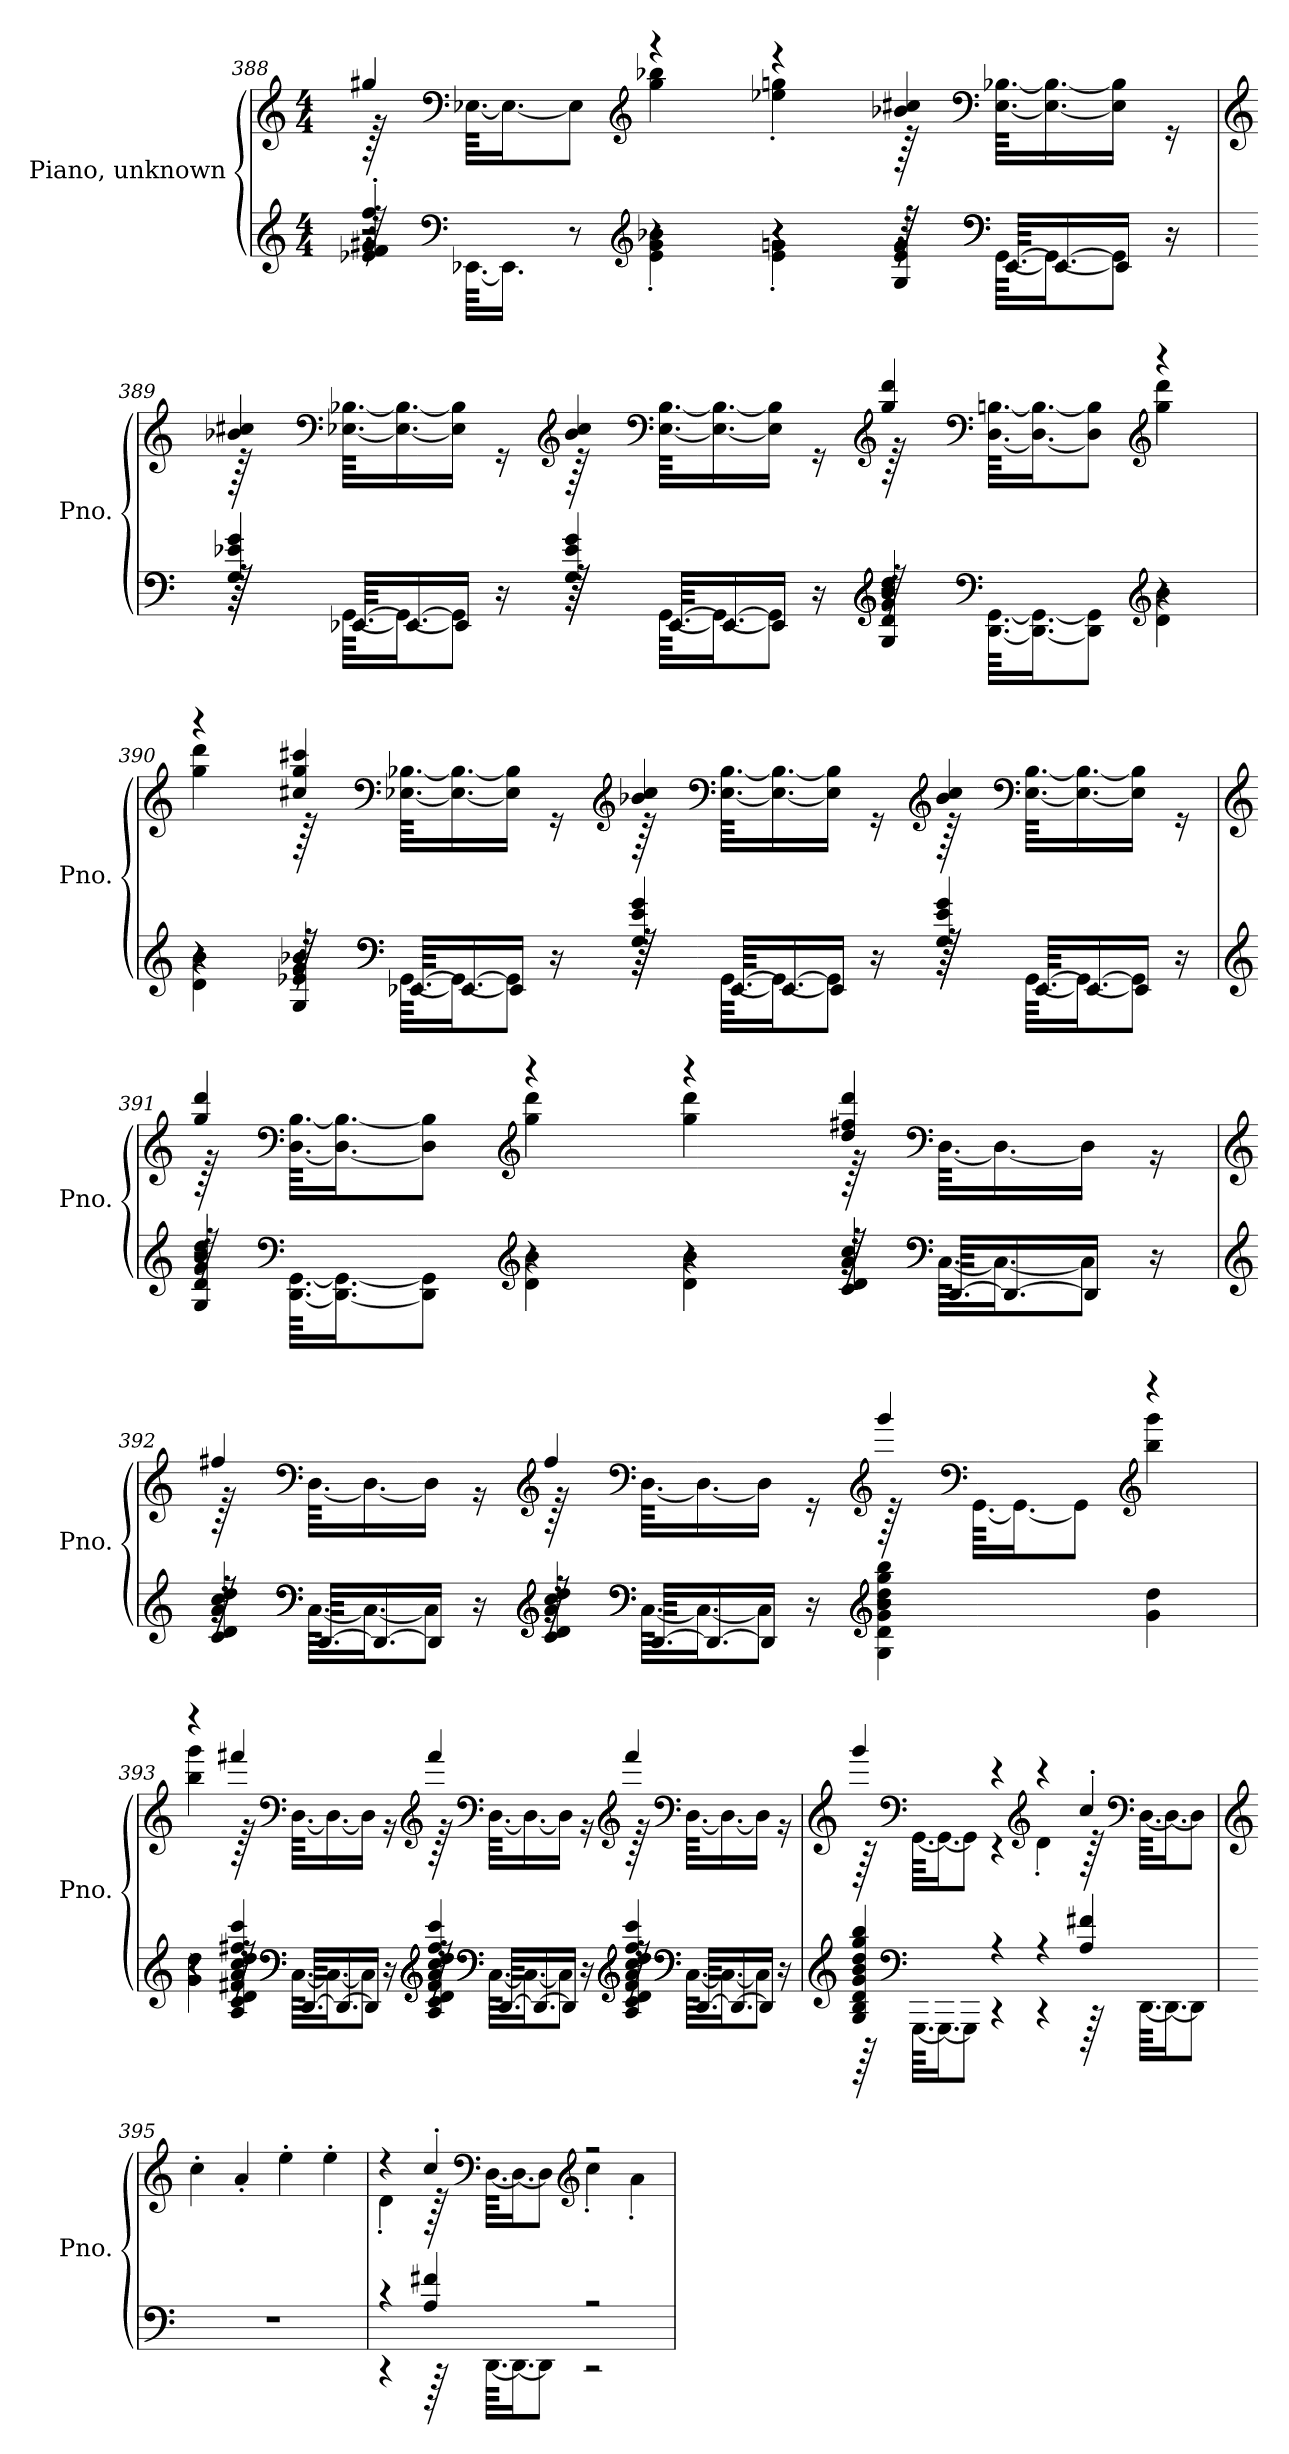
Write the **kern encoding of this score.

**kern	**kern
*part1	*part1
*staff2	*staff1
*I"Piano, unknown	*
*I'Pno.	*
*clefG2	*clefG2
*k[]	*k[]
*M4/4	*M4/4
=388	=388
*^	*^
*	*^	*	*
4e-X/' 4f/' 4g#X/' 4ff/'	128r	2r	4gg#X/	128r
*clefF4	*	*	*clefF4	*
.	[64.EE-X\KKLL	.	.	[64.E-X\KKLL
.	16.EE-\JJ]	.	.	16.E-\J_
.	8r	.	.	8E-\J]
*clefG2	*	*	*clefG2	*
4r	4e-\' 4g#\' 4b-X\'	.	4r	4gg#\ 4bb-X\
4r	4e-\' 4gn\'	4r	4r	4ee-X\' 4ggn\'
4G/ 4e-/ 4g/	128r	128r	4b-X/ 4cc#X/	128r
*clefF4	*	*	*clefF4	*
.	[64.GG\KKLL	[64.EE-/KKLL	.	[64.E-\ [64.B-X\KKLL
.	16.GG\J_	16.EE-/_	.	16.E-\_ 16.B-\_
.	8GG\J]	16EE-/JJ]	.	16E-\] 16B-\]JJ
.	.	16r	.	16r
!!LO:LB:g=z	!!
=389	=389	=389	=389	=389
*	*	*	*clefG2	*
4G/ 4e-X/ 4g/	128r	128r	4b-X/ 4cc#X/	128r
*	*	*	*clefF4	*
.	[64.GG\KKLL	[64.EE-X/KKLL	.	[64.E-X\ [64.B-X\KKLL
.	16.GG\J_	16.EE-/_	.	16.E-\_ 16.B-\_
.	8GG\J]	16EE-/JJ]	.	16E-\] 16B-\]JJ
.	.	16r	.	16r
*	*	*	*clefG2	*
4G/ 4e-/ 4g/	128r	128r	4b-/ 4cc#/	128r
*	*	*	*clefF4	*
.	[64.GG\KKLL	[64.EE-/KKLL	.	[64.E-\ [64.B-\KKLL
.	16.GG\J_	16.EE-/_	.	16.E-\_ 16.B-\_
.	8GG\J]	16EE-/JJ]	.	16E-\] 16B-\]JJ
.	.	16r	.	16r
*clefG2	*	*	*clefG2	*
4G/ 4d/ 4g/ 4b/ 4dd/	128r	2r	4gg/ 4ddd/	128r
*clefF4	*	*	*clefF4	*
.	[64.DD\ [64.GG\KKLL	.	.	[64.D\ [64.Bn\KKLL
.	16.DD\_ 16.GG\_J	.	.	16.D\_ 16.B\_J
.	8DD\] 8GG\]J	.	.	8D\] 8B\]J
*clefG2	*	*	*clefG2	*
4r	4d\ 4b\	.	4r	4gg\ 4ddd\
!!LO:LB:g=z	!!
=390	=390	=390	=390	=390
4r	4d\ 4b\	4r	4r	4gg\ 4ddd\
4G/ 4e-X/ 4g/ 4b-X/	128r	128r	4cc#X/ 4gg/ 4ccc#X/	128r
*clefF4	*	*	*clefF4	*
.	[64.GG\KKLL	[64.EE-X/KKLL	.	[64.E-X\ [64.B-X\KKLL
.	16.GG\J_	16.EE-/_	.	16.E-\_ 16.B-\_
.	8GG\J]	16EE-/JJ]	.	16E-\] 16B-\]JJ
.	.	16r	.	16r
*	*	*	*clefG2	*
4G/ 4e-/ 4g/	128r	128r	4b-X/ 4cc#/	128r
*	*	*	*clefF4	*
.	[64.GG\KKLL	[64.EE-/KKLL	.	[64.E-\ [64.B-\KKLL
.	16.GG\J_	16.EE-/_	.	16.E-\_ 16.B-\_
.	8GG\J]	16EE-/JJ]	.	16E-\] 16B-\]JJ
.	.	16r	.	16r
*	*	*	*clefG2	*
4G/ 4e-/ 4g/	128r	128r	4b-/ 4cc#/	128r
*	*	*	*clefF4	*
.	[64.GG\KKLL	[64.EE-/KKLL	.	[64.E-\ [64.B-\KKLL
.	16.GG\J_	16.EE-/_	.	16.E-\_ 16.B-\_
.	8GG\J]	16EE-/JJ]	.	16E-\] 16B-\]JJ
.	.	16r	.	16r
!!LO:LB:g=z	!!
=391	=391	=391	=391	=391
*clefG2	*	*	*clefG2	*
4G/ 4d/ 4g/ 4b/ 4dd/	128r	2r	4gg/ 4ddd/	128r
*clefF4	*	*	*clefF4	*
.	[64.DD\ [64.GG\KKLL	.	.	[64.D\ [64.B\KKLL
.	16.DD\_ 16.GG\_J	.	.	16.D\_ 16.B\_J
.	8DD\] 8GG\]J	.	.	8D\] 8B\]J
*clefG2	*	*	*clefG2	*
4r	4d\ 4b\	.	4r	4gg\ 4ddd\
4r	4d\ 4b\	4r	4r	4gg\ 4ddd\
4c/ 4d/ 4a/ 4cc/	128r	128r	4dd/ 4ff#X/ 4ddd/	128r
*clefF4	*	*	*clefF4	*
.	[64.C\KKLL	[64.DD/KKLL	.	[64.D\KKLL
.	16.C\J_	16.DD/_	.	16.D\_
.	8C\J]	16DD/JJ]	.	16D\JJ]
.	.	16r	.	16r
!!LO:LB:g=z	!!
=392	=392	=392	=392	=392
*clefG2	*	*	*clefG2	*
4c/ 4d/ 4a/ 4cc/ 4dd/	128r	128r	4ff#X/	128r
*clefF4	*	*	*clefF4	*
.	[64.C\KKLL	[64.DD/KKLL	.	[64.D\KKLL
.	16.C\J_	16.DD/_	.	16.D\_
.	8C\J]	16DD/JJ]	.	16D\JJ]
.	.	16r	.	16r
*clefG2	*	*	*clefG2	*
4c/ 4d/ 4a/ 4cc/ 4dd/	128r	128r	4ff#/	128r
*clefF4	*	*	*clefF4	*
.	[64.C\KKLL	[64.DD/KKLL	.	[64.D\KKLL
.	16.C\J_	16.DD/_	.	16.D\_
.	8C\J]	16DD/JJ]	.	16D\JJ]
.	.	16r	.	16r
*clefG2	*	*	*clefG2	*
2r	4G\ 4d\ 4g\ 4b\ 4dd\ 4gg\ 4bb\	2r	4ggg/	128r
*	*	*	*clefF4	*
.	.	.	.	[64.GG\KKLL
.	.	.	.	16.GG\J_
.	.	.	.	8GG\J]
*	*	*	*clefG2	*
.	4g\ 4dd\	.	4r	4bb\ 4ggg\
!!LO:LB:g=z	!!
=393	=393	=393	=393	=393
4r	4g\ 4dd\	4r	4r	4bb\ 4ggg\
4A/ 4c/ 4d/ 4f#X/ 4a/ 4cc/ 4dd/ 4ff#X/ 4ccc/	128r	128r	4fff#X/	128r
*clefF4	*	*	*clefF4	*
.	[64.C\KKLL	[64.DD/KKLL	.	[64.D\KKLL
.	16.C\J_	16.DD/_	.	16.D\_
.	8C\J]	16DD/JJ]	.	16D\JJ]
.	.	16r	.	16r
*clefG2	*	*	*clefG2	*
4A/ 4c/ 4d/ 4f#/ 4a/ 4cc/ 4dd/ 4ff#/ 4ccc/	128r	128r	4fff#/	128r
*clefF4	*	*	*clefF4	*
.	[64.C\KKLL	[64.DD/KKLL	.	[64.D\KKLL
.	16.C\J_	16.DD/_	.	16.D\_
.	8C\J]	16DD/JJ]	.	16D\JJ]
.	.	16r	.	16r
*clefG2	*	*	*clefG2	*
4A/ 4c/ 4d/ 4f#/ 4a/ 4cc/ 4dd/ 4ff#/ 4ccc/	128r	128r	4fff#/	128r
*clefF4	*	*	*clefF4	*
.	[64.C\KKLL	[64.DD/KKLL	.	[64.D\KKLL
.	16.C\J_	16.DD/_	.	16.D\_
.	8C\J]	16DD/JJ]	.	16D\JJ]
.	.	16r	.	16r
*v	*v	*v	*	*
!!LO:PB:g=z	!!
=394	=394	=394
*clefG2	*clefG2	*
*^	*	*
4G/ 4B/ 4d/ 4g/ 4b/ 4dd/ 4gg/ 4bb/	128r	4ggg/	128r
*clefF4	*	*clefF4	*
.	[64.GGG\KKLL	.	[64.GG\KKLL
.	16.GGG\J_	.	16.GG\J_
.	8GGG\J]	.	8GG\J]
4r	4r	4r	4r
*	*	*clefG2	*
4r	4r	4r	4d'\
4A/ 4f#X/	128r	4cc'/	128r
*	*	*clefF4	*
.	[64.DD\KKLL	.	[64.D\KKLL
.	16.DD\J_	.	16.D\J_
.	8DD\J]	.	8D\J]
*v	*v	*	*
*	*v	*v
=395	=395
*	*clefG2
1r	4cc'\
.	4a'/
.	4ee'\
.	4ee'\
=396	=396
*^	*^
4r	4r	4r	4d'\
4A/ 4f#X/	128r	4cc'/	128r
*	*	*clefF4	*
.	[64.DD\KKLL	.	[64.D\KKLL
.	16.DD\J_	.	16.D\J_
.	8DD\J]	.	8D\J]
*	*	*clefG2	*
2r	2r	2r	4cc'\
.	.	.	4a'\
*v	*v	*	*
*	*v	*v
=	=
*-	*-
